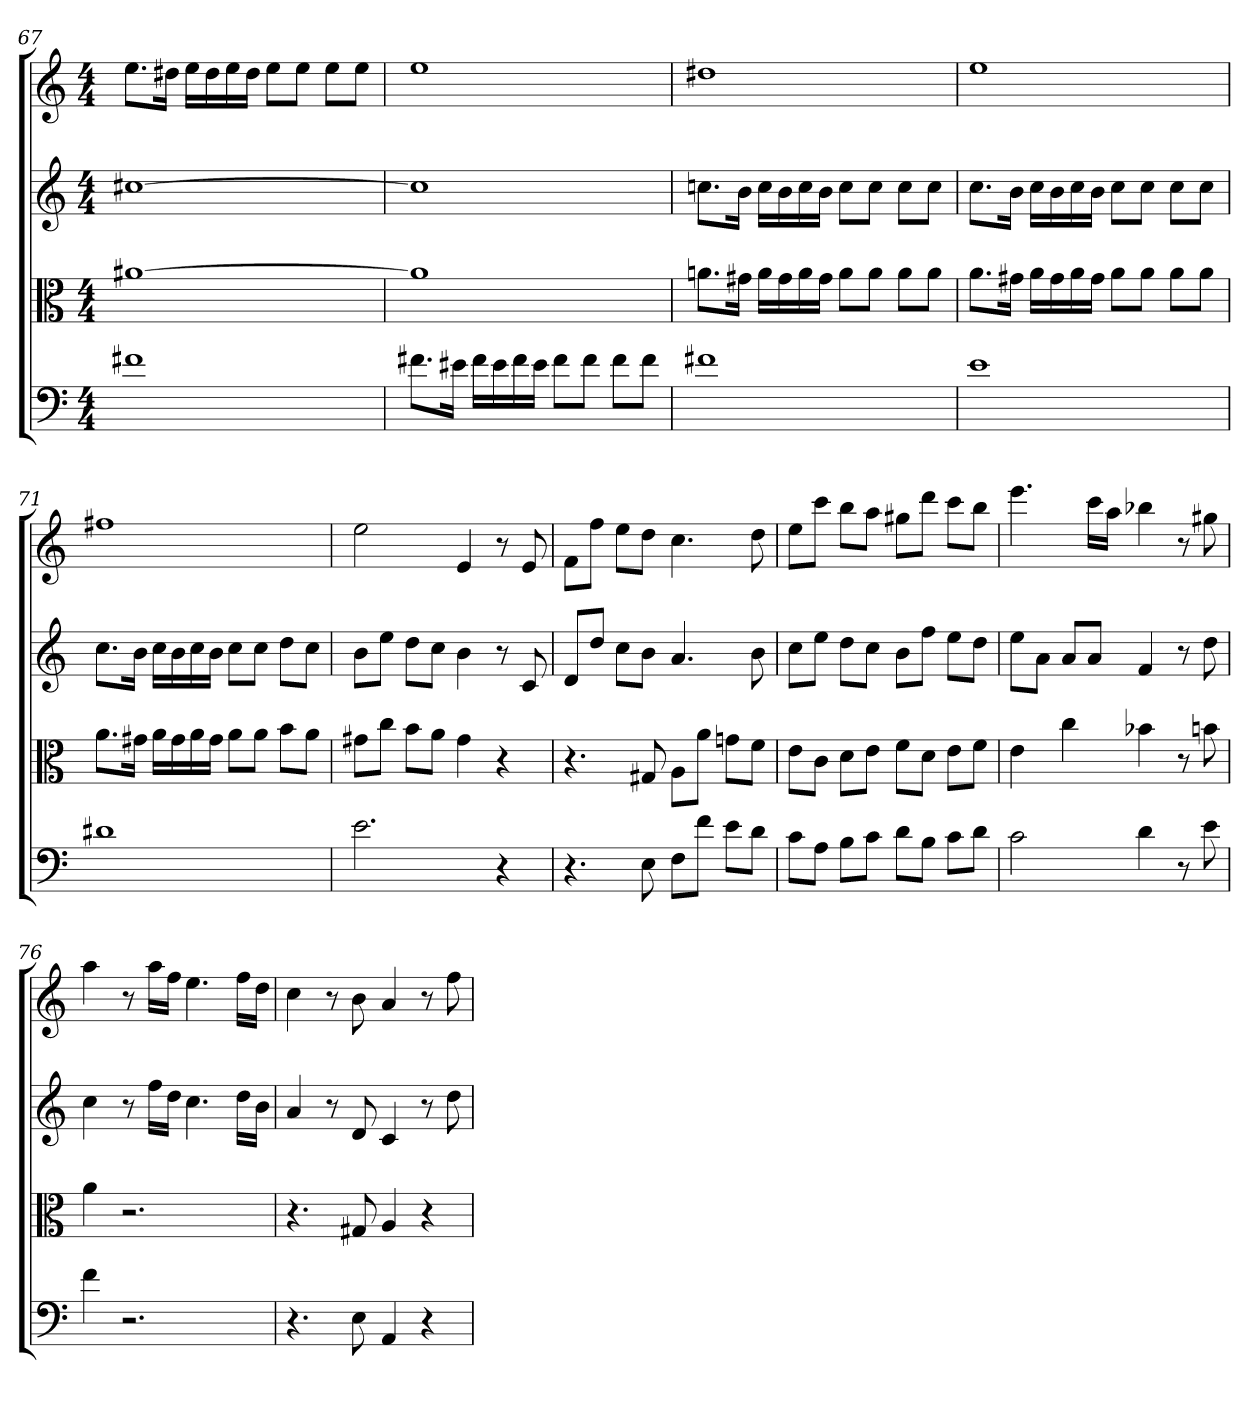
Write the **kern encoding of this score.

**kern	**kern	**kern	**kern
*part4	*part3	*part2	*part1
*staff4	*staff3	*staff2	*staff1
*clefF4	*clefC3	*clefG2	*clefG2
*k[]	*k[]	*k[]	*k[]
*M4/4	*M4/4	*M4/4	*M4/4
=67	=67	=67	=67
1f#X	[1a#X	[1cc#X	8.ee\L
.	.	.	16dd#X\Jk
.	.	.	16ee\LL
.	.	.	16dd#\
.	.	.	16ee\
.	.	.	16dd#\JJ
.	.	.	8ee\L
.	.	.	8ee\J
.	.	.	8ee\L
.	.	.	8ee\J
=68	=68	=68	=68
8.f#X\L	1a#]	1cc#]	1ee
16e#X\Jk	.	.	.
16f#\LL	.	.	.
16e#\	.	.	.
16f#\	.	.	.
16e#\JJ	.	.	.
8f#\L	.	.	.
8f#\J	.	.	.
8f#\L	.	.	.
8f#\J	.	.	.
=69	=69	=69	=69
1f#X	8.an\L	8.ccn\L	1dd#X
.	16g#X\Jk	16b\Jk	.
.	16a\LL	16cc\LL	.
.	16g#\	16b\	.
.	16a\	16cc\	.
.	16g#\JJ	16b\JJ	.
.	8a\L	8cc\L	.
.	8a\J	8cc\J	.
.	8a\L	8cc\L	.
.	8a\J	8cc\J	.
=70	=70	=70	=70
1e	8.a\L	8.cc\L	1ee
.	16g#X\Jk	16b\Jk	.
.	16a\LL	16cc\LL	.
.	16g#\	16b\	.
.	16a\	16cc\	.
.	16g#\JJ	16b\JJ	.
.	8a\L	8cc\L	.
.	8a\J	8cc\J	.
.	8a\L	8cc\L	.
.	8a\J	8cc\J	.
=71	=71	=71	=71
1d#X	8.a\L	8.cc\L	1ff#X
.	16g#X\Jk	16b\Jk	.
.	16a\LL	16cc\LL	.
.	16g#\	16b\	.
.	16a\	16cc\	.
.	16g#\JJ	16b\JJ	.
.	8a\L	8cc\L	.
.	8a\J	8cc\J	.
.	8b\L	8dd\L	.
.	8a\J	8cc\J	.
=72	=72	=72	=72
2.e\	8g#X\L	8b\L	2ee\
.	8cc\J	8ee\J	.
.	8b\L	8dd\L	.
.	8a\J	8cc\J	.
.	4g#\	4b\	4e/
4r	4r	8r	8r
.	.	8c/	8e/
=73	=73	=73	=73
4.r	4.r	8d/L	8f\L
.	.	8dd/J	8ff\J
.	.	8cc\L	8ee\L
8E\	8G#X/	8b\J	8dd\J
8F\L	8A\L	4.a/	4.cc\
8f\J	8a\J	.	.
8e\L	8gn\L	.	.
8d\J	8f\J	8b\	8dd\
=74	=74	=74	=74
8c\L	8e\L	8cc\L	8ee\L
8A\J	8c\J	8ee\J	8ccc\J
8B\L	8d\L	8dd\L	8bb\L
8c\J	8e\J	8cc\J	8aa\J
8d\L	8f\L	8b\L	8gg#X\L
8B\J	8d\J	8ff\J	8ddd\J
8c\L	8e\L	8ee\L	8ccc\L
8d\J	8f\J	8dd\J	8bb\J
=75	=75	=75	=75
2c\	4e\	8ee\L	4.eee\
.	.	8a\J	.
.	4cc\	8a/L	.
.	.	8a/J	16ccc\LL
.	.	.	16aa\JJ
4d\	4b-X\	4f/	4bb-X\
8r	8r	8r	8r
8e\	8bn\	8dd\	8gg#X\
=76	=76	=76	=76
4f\	4a\	4cc\	4aa\
2.r	2.r	8r	8r
.	.	16ff\LL	16aa\LL
.	.	16dd\JJ	16ff\JJ
.	.	4.cc\	4.ee\
.	.	16dd\LL	16ff\LL
.	.	16b\JJ	16dd\JJ
=77	=77	=77	=77
4.r	4.r	4a/	4cc\
.	.	8r	8r
8E\	8G#X/	8d/	8b\
4AA/	4A/	4c/	4a/
4r	4r	8r	8r
.	.	8dd\	8ff\
=	=	=	=
*-	*-	*-	*-
